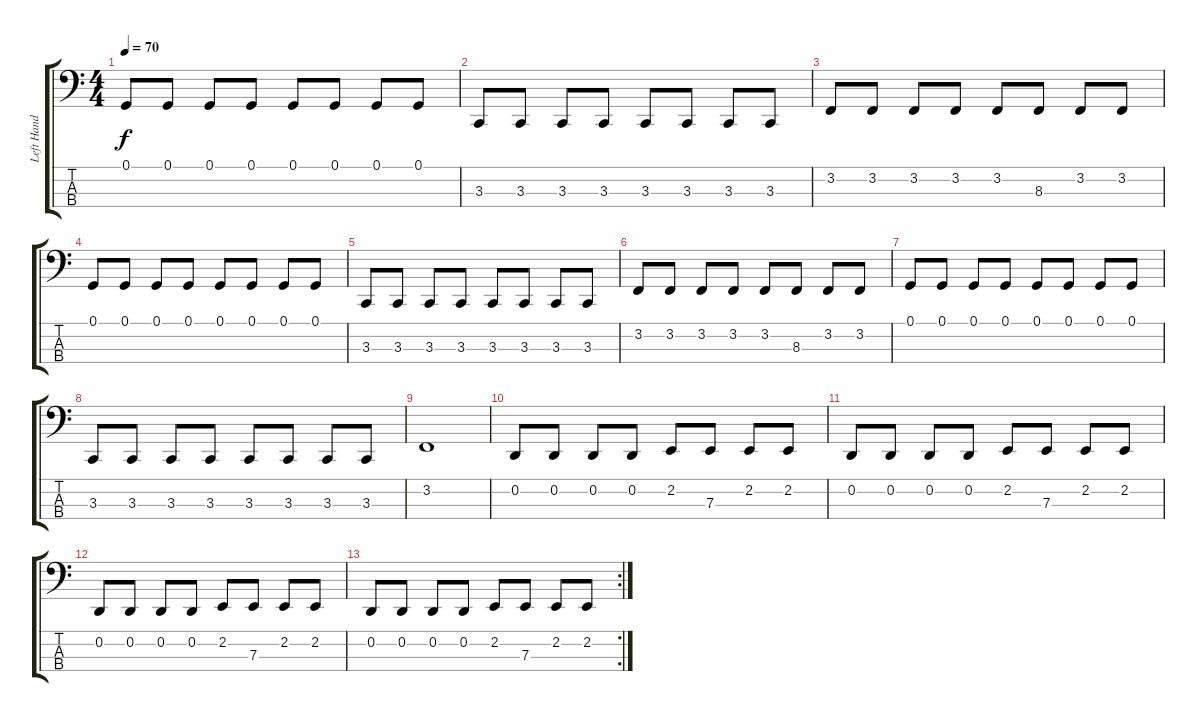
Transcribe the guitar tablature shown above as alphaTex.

\track ("Left Hand" "Left Hand") {instrument electricpiano1}
\staff {score tabs}
\tuning (G2 D2 A1 E1) {hide}
\ts (4 4)
\tempo 70
\clef f4
\ks c
0.1.8{dy f} 0.1.8 0.1.8 0.1.8 0.1.8 0.1.8 0.1.8 0.1.8 |
3.3.8 3.3.8 3.3.8 3.3.8 3.3.8 3.3.8 3.3.8 3.3.8 |
3.2.8 3.2.8 3.2.8 3.2.8 3.2.8 8.3.8 3.2.8 3.2.8 |
0.1.8 0.1.8 0.1.8 0.1.8 0.1.8 0.1.8 0.1.8 0.1.8 |
3.3.8 3.3.8 3.3.8 3.3.8 3.3.8 3.3.8 3.3.8 3.3.8 |
3.2.8 3.2.8 3.2.8 3.2.8 3.2.8 8.3.8 3.2.8 3.2.8 |
0.1.8 0.1.8 0.1.8 0.1.8 0.1.8 0.1.8 0.1.8 0.1.8 |
3.3.8 3.3.8 3.3.8 3.3.8 3.3.8 3.3.8 3.3.8 3.3.8 |
3.2.1 |
0.2.8 0.2.8 0.2.8 0.2.8 2.2.8 7.3.8 2.2.8 2.2.8 |
0.2.8 0.2.8 0.2.8 0.2.8 2.2.8 7.3.8 2.2.8 2.2.8 |
0.2.8 0.2.8 0.2.8 0.2.8 2.2.8 7.3.8 2.2.8 2.2.8 |
\rc 2
0.2.8 0.2.8 0.2.8 0.2.8 2.2.8 7.3.8 2.2.8 2.2.8
